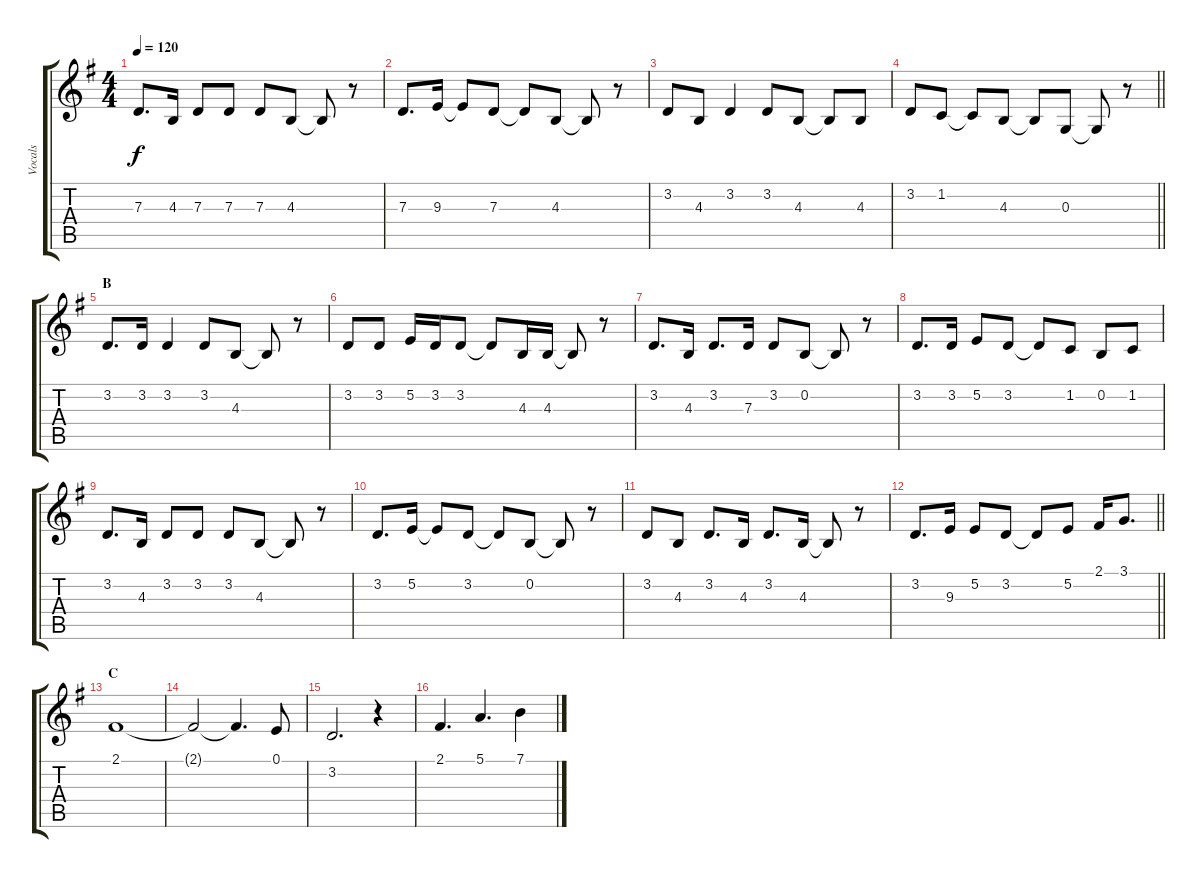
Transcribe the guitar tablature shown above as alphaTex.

\track ("Vocals" "Vocals") {instrument flute}
\staff {score tabs}
\tuning (E4 B3 G3 D3 A2 E2) {hide}
\ts (4 4)
\tempo 120
\clef g2
\ks g
7.3.8{d dy f} 4.3.16 7.3.8 7.3.8 7.3.8 4.3.8 4.3{t}.8 r.8 |
7.3.8{d} 9.3.16 9.3{t}.8 7.3.8 7.3{t}.8 4.3.8 4.3{t}.8 r.8 |
3.2.8 4.3.8 3.2.4 3.2.8 4.3.8 4.3{t}.8 4.3.8 |
\barLineRight lightlight
3.2.8 1.2.8 1.2{t}.8 4.3.8 4.3{t}.8 0.3.8 0.3{t}.8 r.8 |
\section ("" "B")
3.2.8{d} 3.2.16 3.2.4 3.2.8 4.3.8 4.3{t}.8 r.8 |
3.2.8 3.2.8 5.2.16 3.2.16 3.2.8 3.2{t}.8 4.3.16 4.3.16 4.3{t}.8 r.8 |
3.2.8{d} 4.3.16 3.2.8{d} 7.3.16 3.2.8 0.2.8 0.2{t}.8 r.8 |
3.2.8{d} 3.2.16 5.2.8 3.2.8 3.2{t}.8 1.2.8 0.2.8 1.2.8 |
3.2.8{d} 4.3.16 3.2.8 3.2.8 3.2.8 4.3.8 4.3{t}.8 r.8 |
3.2.8{d} 5.2.16 5.2{t}.8 3.2.8 3.2{t}.8 0.2.8 0.2{t}.8 r.8 |
3.2.8 4.3.8 3.2.8{d} 4.3.16 3.2.8{d} 4.3.16 4.3{t}.8 r.8 |
\barLineRight lightlight
3.2.8{d} 9.3.16 5.2.8 3.2.8 3.2{t}.8 5.2.8 2.1.16 3.1.8{d} |
\section ("" "C")
2.1.1 |
2.1{t}.2 2.1{t}.4{d} 0.1.8 |
3.2.2{d} r.4 |
2.1.4{d} 5.1.4{d} 7.1.4
